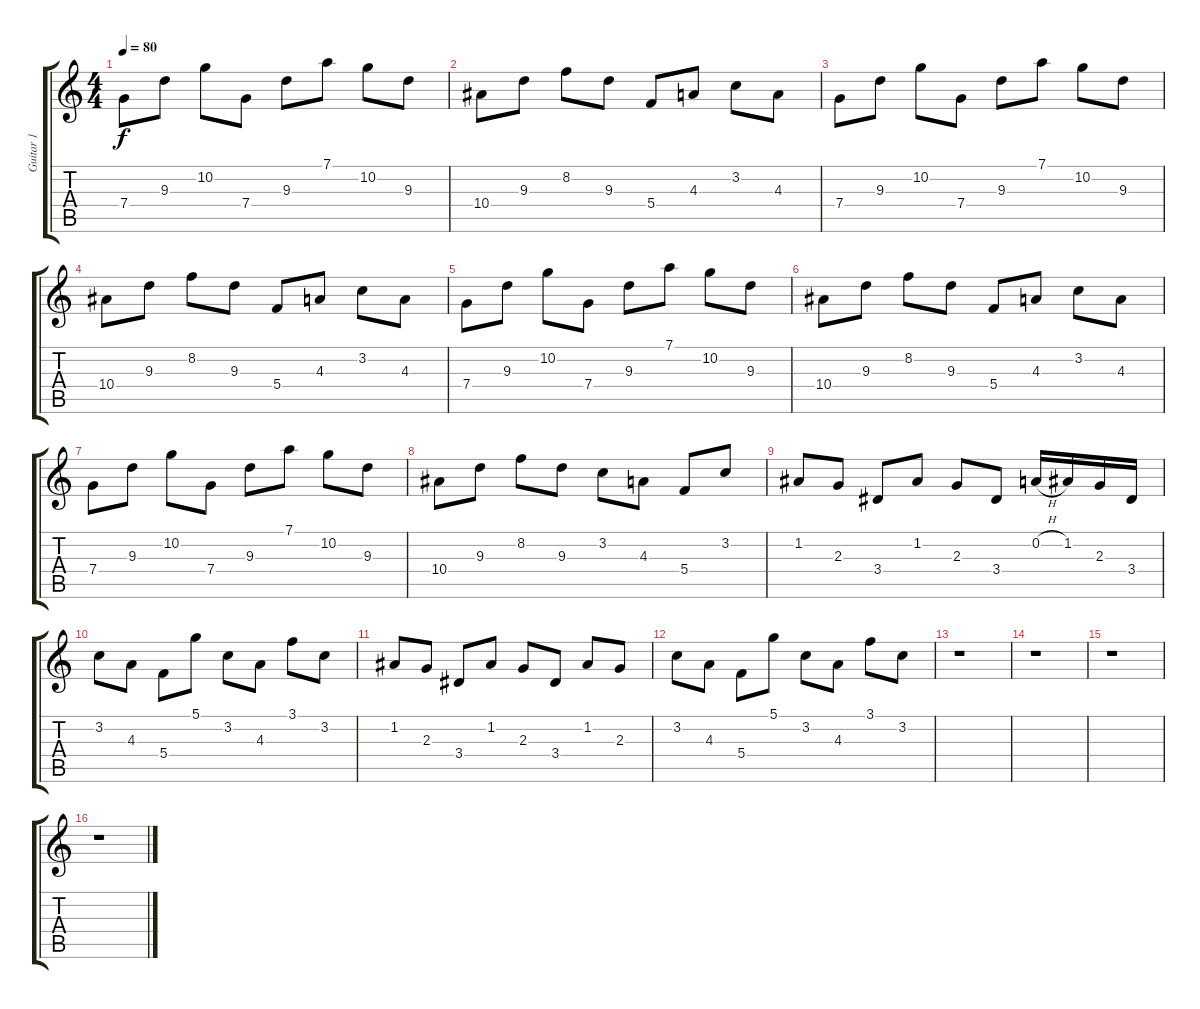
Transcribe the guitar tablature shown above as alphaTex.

\track ("Guitar 1" "Guitar 1") {instrument acousticguitarsteel}
\staff {score tabs}
\tuning (D4 A3 F3 C3 G2 D2) {hide}
\ts (4 4)
\tempo 80
\clef g2
\ks c
7.4.8{dy f} 9.3.8 10.2.8 7.4.8 9.3.8 7.1.8 10.2.8 9.3.8 |
10.4.8 9.3.8 8.2.8 9.3.8 5.4.8 4.3.8 3.2.8 4.3.8 |
7.4.8 9.3.8 10.2.8 7.4.8 9.3.8 7.1.8 10.2.8 9.3.8 |
10.4.8 9.3.8 8.2.8 9.3.8 5.4.8 4.3.8 3.2.8 4.3.8 |
7.4.8 9.3.8 10.2.8 7.4.8 9.3.8 7.1.8 10.2.8 9.3.8 |
10.4.8 9.3.8 8.2.8 9.3.8 5.4.8 4.3.8 3.2.8 4.3.8 |
7.4.8 9.3.8 10.2.8 7.4.8 9.3.8 7.1.8 10.2.8 9.3.8 |
10.4.8 9.3.8 8.2.8 9.3.8 3.2.8 4.3.8 5.4.8 3.2.8 |
1.2.8 2.3.8 3.4.8 1.2.8 2.3.8 3.4.8 0.2{h}.16 1.2.16 2.3.16 3.4.16 |
3.2.8 4.3.8 5.4.8 5.1.8 3.2.8 4.3.8 3.1.8 3.2.8 |
1.2.8 2.3.8 3.4.8 1.2.8 2.3.8 3.4.8 1.2.8 2.3.8 |
3.2.8 4.3.8 5.4.8 5.1.8 3.2.8 4.3.8 3.1.8 3.2.8 |
r.1 |
r.1 |
r.1 |
r.1
